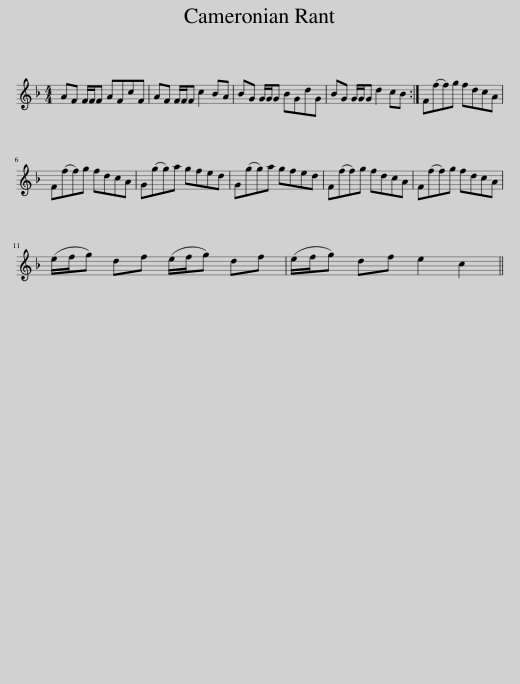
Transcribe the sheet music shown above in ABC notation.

X:1
L:1/8
M:4/4
I:linebreak $
K:F
V:1 treble
V:1
 AF F/F/F AFcF | AF F/F/F c2 BA | BG G/G/G BGdG | BG G/G/G d2 cB :| F(ff)g fdcA |$ %5
 F(ff)g fdcA | G(gg)a gfed | G(gg)a gfed | F(ff)g fdcA | F(ff)g fdcA |$ %10
 (e/f/g) df (e/f/g) df | (e/f/g) df e2 c2 || %12
